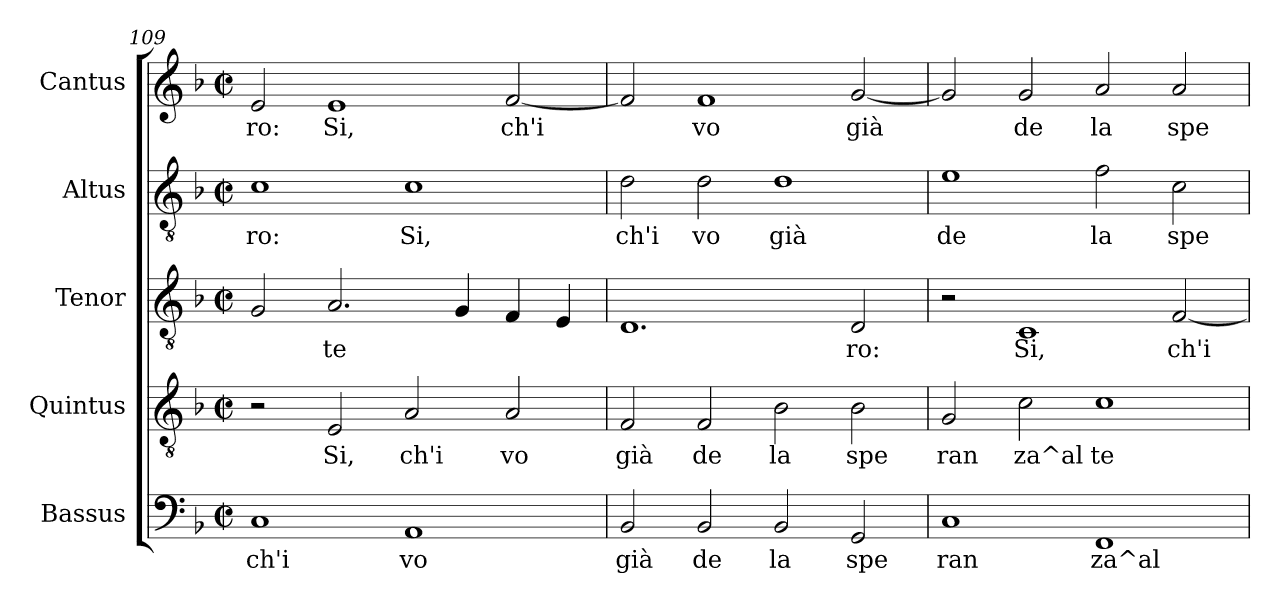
**kern	**text	**kern	**text	**kern	**text	**kern	**text	**kern	**text
*part5	*part5	*part4	*part4	*part3	*part3	*part2	*part2	*part1	*part1
*staff5	*staff5	*staff4	*staff4	*staff3	*staff3	*staff2	*staff2	*staff1	*staff1
*I"Bassus	*	*I"Quintus	*	*I"Tenor	*	*I"Altus	*	*I"Cantus	*
*I'Bassus	*	*I'Quintus	*	*I'Tenor	*	*I'Altus	*	*I'Cantus	*
*clefF4	*	*clefGv2	*	*clefGv2	*	*clefGv2	*	*clefG2	*
*k[b-]	*	*k[b-]	*	*k[b-]	*	*k[b-]	*	*k[b-]	*
*F:	*	*F:	*	*F:	*	*F:	*	*F:	*
*M2/2	*	*M2/2	*	*M2/2	*	*M2/2	*	*M2/2	*
*met(c|)	*	*met(c|)	*	*met(c|)	*	*met(c|)	*	*met(c|)	*
=109	=109	=109	=109	=109	=109	=109	=109	=109	=109
!	!LO:LY:b:cj	!	!	!	!LO:LY:b:cj	!	!LO:LY:b:cj	!	!LO:LY:b:cj
1C	ch'i	2r	.	2G/	--	1c	-ro:	2e/	ro:
!	!	!	!LO:LY:b:cj	!	!LO:LY:b:cj	!	!	!	!LO:LY:b:cj
.	.	2E/	Si,	2.A/	-te-	.	.	1e	Si,
!	!LO:LY:b:cj	!	!LO:LY:b:cj	!	!	!	!LO:LY:b:cj	!	!
1AA	vo	2A/	ch'i	.	.	1c	Si,	.	.
!	!	!	!	!	!LO:LY:b:cj	!	!	!	!
.	.	.	.	4G/	--	.	.	.	.
!	!	!	!LO:LY:b:cj	!	!LO:LY:b:cj	!	!	!	!LO:LY:b:cj
.	.	2A/	vo	4F/	--	.	.	[<2f/	ch'i
!	!	!	!	!	!LO:LY:b:cj	!	!	!	!
.	.	.	.	4E/	--	.	.	.	.
=110	=110	=110	=110	=110	=110	=110	=110	=110	=110
!	!LO:LY:b:cj	!	!LO:LY:b:cj	!	!LO:LY:b:cj	!	!LO:LY:b:cj	!	!LO:LY:b:cj
2BB-/	già	2F/	già	1.D	--	2d\	ch'i	2f/]	.
!	!LO:LY:b:cj	!	!LO:LY:b:cj	!	!	!	!LO:LY:b:cj	!	!LO:LY:b:cj
2BB-/	de	2F/	de	.	.	2d\	vo	1f	vo
!	!LO:LY:b:cj	!	!LO:LY:b:cj	!	!	!	!LO:LY:b:cj	!	!
2BB-/	la	2B-\	la	.	.	1d	già	.	.
!	!LO:LY:b:cj	!	!LO:LY:b:cj	!	!LO:LY:b:cj	!	!	!	!LO:LY:b:cj
2GG/	spe	2B-\	spe	2D/	-ro:	.	.	[<2g/	già
=111	=111	=111	=111	=111	=111	=111	=111	=111	=111
!	!LO:LY:b:cj	!	!LO:LY:b:cj	!	!	!	!LO:LY:b:cj	!	!LO:LY:b:cj
1C	ran	2G/	ran	2r	.	1e	de	2g/]	.
!	!	!	!LO:LY:b:cj	!	!LO:LY:b:cj	!	!	!	!LO:LY:b:cj
.	.	2c\	za^al	1C	Si,	.	.	2g/	de
!	!LO:LY:b:cj	!	!LO:LY:b:cj	!	!	!	!LO:LY:b:cj	!	!LO:LY:b:cj
1FF	za^al	1c	te	.	.	2f\	la	2a/	la
!	!	!	!	!	!LO:LY:b:cj	!	!LO:LY:b:cj	!	!LO:LY:b:cj
.	.	.	.	[<2F/	ch'i	2c\	spe	2a/	spe
=	=	=	=	=	=	=	=	=	=
*-	*-	*-	*-	*-	*-	*-	*-	*-	*-
